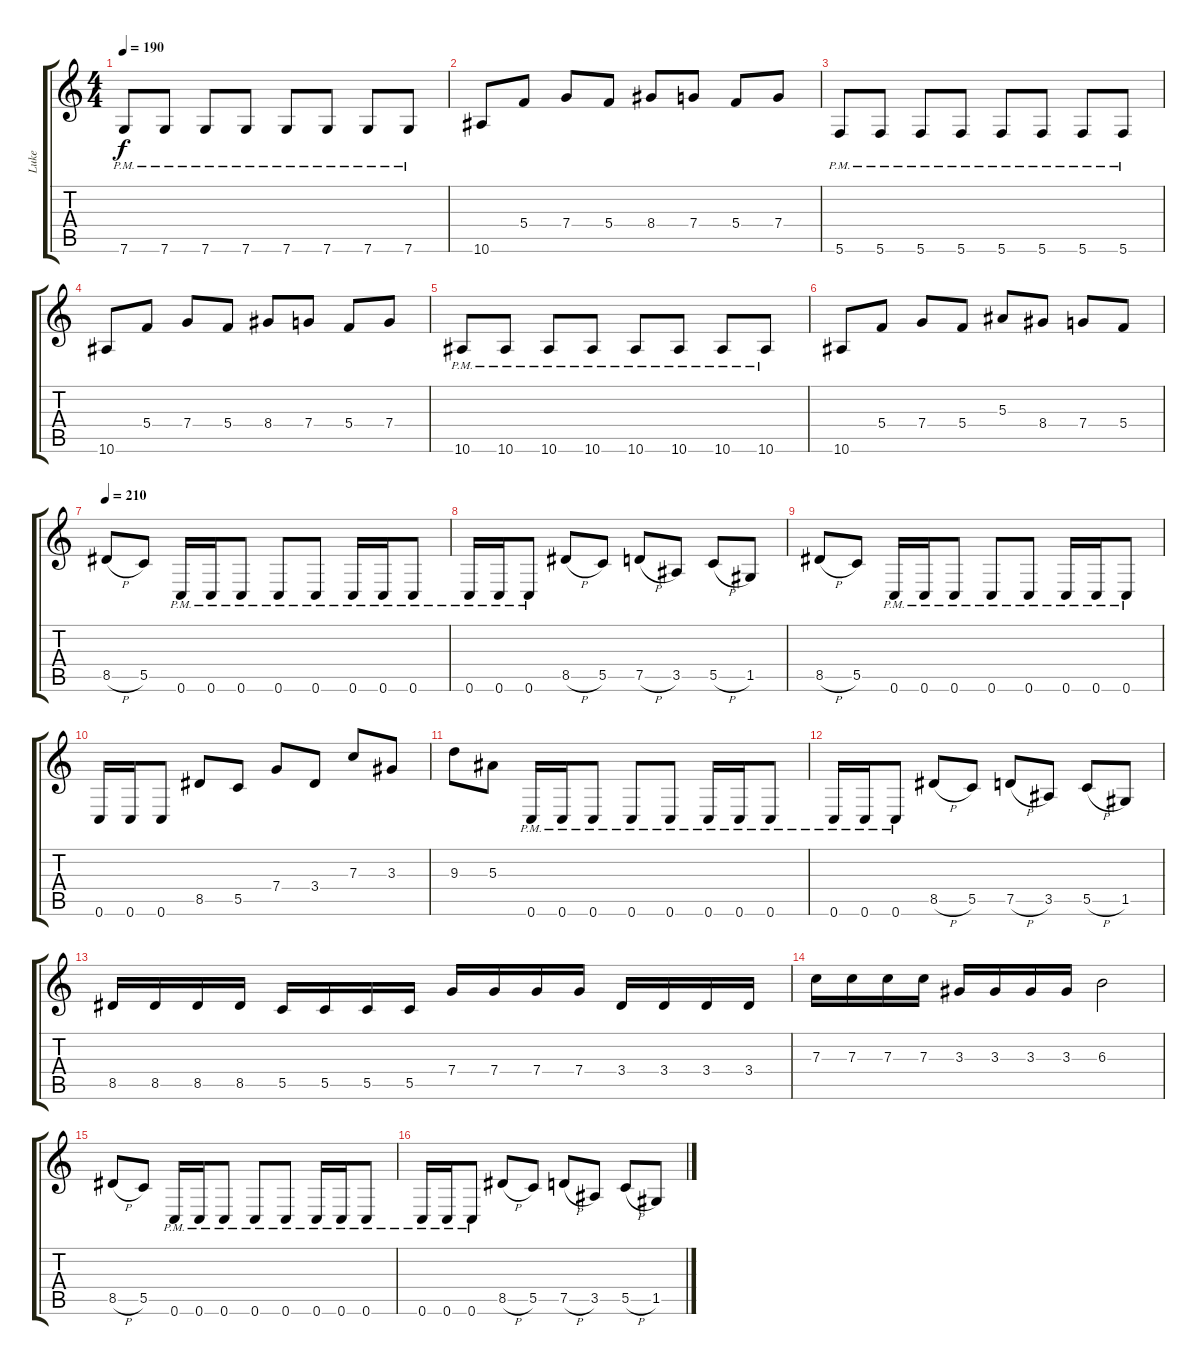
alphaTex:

\track ("Luke" "Luke") {instrument overdrivenguitar}
\staff {score tabs}
\tuning (D4 A3 F3 C3 G2 C2) {hide}
\ts (4 4)
\tempo 190
\clef g2
\ks c
7.6{pm}.8{dy f} 7.6{pm}.8 7.6{pm}.8 7.6{pm}.8 7.6{pm}.8 7.6{pm}.8 7.6{pm}.8 7.6{pm}.8 |
10.6.8 5.4.8 7.4.8 5.4.8 8.4.8 7.4.8 5.4.8 7.4.8 |
5.6{pm}.8 5.6{pm}.8 5.6{pm}.8 5.6{pm}.8 5.6{pm}.8 5.6{pm}.8 5.6{pm}.8 5.6{pm}.8 |
10.6.8 5.4.8 7.4.8 5.4.8 8.4.8 7.4.8 5.4.8 7.4.8 |
10.6{pm}.8 10.6{pm}.8 10.6{pm}.8 10.6{pm}.8 10.6{pm}.8 10.6{pm}.8 10.6{pm}.8 10.6{pm}.8 |
10.6.8 5.4.8 7.4.8 5.4.8 5.3.8 8.4.8 7.4.8 5.4.8 |
\tempo 210
8.5{h}.8 5.5.8 0.6{pm}.16 0.6{pm}.16 0.6{pm}.8 0.6{pm}.8 0.6{pm}.8 0.6{pm}.16 0.6{pm}.16 0.6{pm}.8 |
0.6{pm}.16 0.6{pm}.16 0.6{pm}.8 8.5{h}.8 5.5.8 7.5{h}.8 3.5.8 5.5{h}.8 1.5.8 |
8.5{h}.8 5.5.8 0.6{pm}.16 0.6{pm}.16 0.6{pm}.8 0.6{pm}.8 0.6{pm}.8 0.6{pm}.16 0.6{pm}.16 0.6{pm}.8 |
0.6.16 0.6.16 0.6.8 8.5.8 5.5.8 7.4.8 3.4.8 7.3.8 3.3.8 |
9.3.8 5.3.8 0.6{pm}.16 0.6{pm}.16 0.6{pm}.8 0.6{pm}.8 0.6{pm}.8 0.6{pm}.16 0.6{pm}.16 0.6{pm}.8 |
0.6{pm}.16 0.6{pm}.16 0.6{pm}.8 8.5{h}.8 5.5.8 7.5{h}.8 3.5.8 5.5{h}.8 1.5.8 |
8.5.16 8.5.16 8.5.16 8.5.16 5.5.16 5.5.16 5.5.16 5.5.16 7.4.16 7.4.16 7.4.16 7.4.16 3.4.16 3.4.16 3.4.16 3.4.16 |
7.3.16 7.3.16 7.3.16 7.3.16 3.3.16 3.3.16 3.3.16 3.3.16 6.3.2 |
8.5{h}.8 5.5.8 0.6{pm}.16 0.6{pm}.16 0.6{pm}.8 0.6{pm}.8 0.6{pm}.8 0.6{pm}.16 0.6{pm}.16 0.6{pm}.8 |
0.6{pm}.16 0.6{pm}.16 0.6{pm}.8 8.5{h}.8 5.5.8 7.5{h}.8 3.5.8 5.5{h}.8 1.5.8
